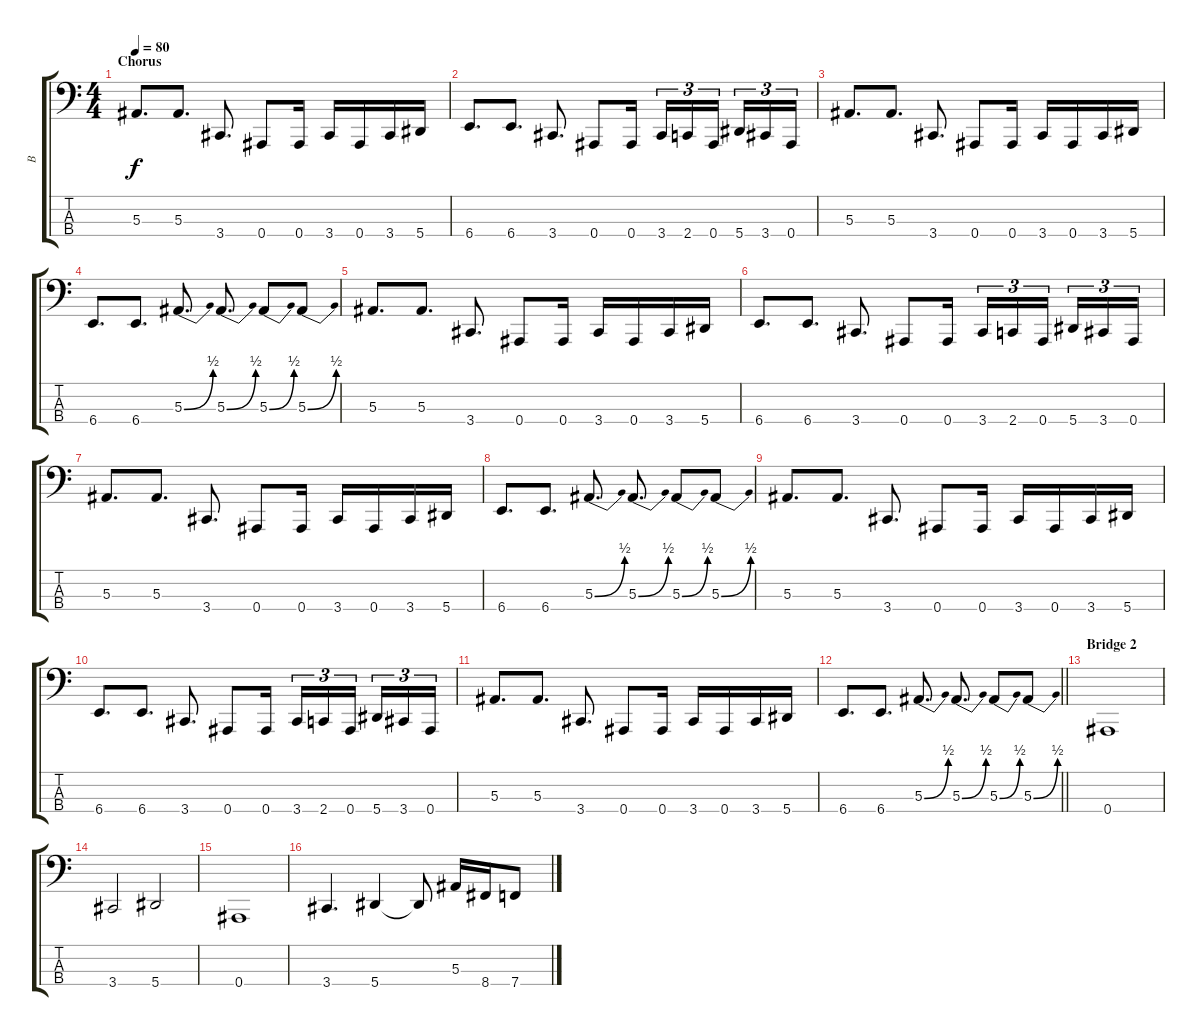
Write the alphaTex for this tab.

\track ("B" "B") {instrument electricbassfinger}
\staff {score tabs}
\tuning (Eb2 Bb1 F1 Bb0) {hide}
\ts (4 4)
\section ("" "Chorus")
\tempo 80
\clef f4
\ks c
5.3.8{d dy f} 5.3.8{d} 3.4.8{d} 0.4.8 0.4.16 3.4.16 0.4.16 3.4.16 5.4.16 |
6.4.8{d} 6.4.8{d} 3.4.8{d} 0.4.8 0.4.16 3.4.16{tu (3 2)} 2.4.16{tu (3 2)} 0.4.16{tu (3 2) beam splitsecondary} 5.4.16{tu (3 2)} 3.4.16{tu (3 2)} 0.4.16{tu (3 2)} |
5.3.8{d} 5.3.8{d} 3.4.8{d} 0.4.8 0.4.16 3.4.16 0.4.16 3.4.16 5.4.16 |
6.4.8{d} 6.4.8{d} 5.3{be (bend 0 0 60 2)}.8{d} 5.3{be (bend 0 0 60 2)}.8{d} 5.3{be (bend 0 0 60 2)}.8 5.3{be (bend 0 0 60 2)}.8 |
5.3.8{d} 5.3.8{d} 3.4.8{d} 0.4.8 0.4.16 3.4.16 0.4.16 3.4.16 5.4.16 |
6.4.8{d} 6.4.8{d} 3.4.8{d} 0.4.8 0.4.16 3.4.16{tu (3 2)} 2.4.16{tu (3 2)} 0.4.16{tu (3 2) beam splitsecondary} 5.4.16{tu (3 2)} 3.4.16{tu (3 2)} 0.4.16{tu (3 2)} |
5.3.8{d} 5.3.8{d} 3.4.8{d} 0.4.8 0.4.16 3.4.16 0.4.16 3.4.16 5.4.16 |
6.4.8{d} 6.4.8{d} 5.3{be (bend 0 0 60 2)}.8{d} 5.3{be (bend 0 0 60 2)}.8{d} 5.3{be (bend 0 0 60 2)}.8 5.3{be (bend 0 0 60 2)}.8 |
5.3.8{d} 5.3.8{d} 3.4.8{d} 0.4.8 0.4.16 3.4.16 0.4.16 3.4.16 5.4.16 |
6.4.8{d} 6.4.8{d} 3.4.8{d} 0.4.8 0.4.16 3.4.16{tu (3 2)} 2.4.16{tu (3 2)} 0.4.16{tu (3 2) beam splitsecondary} 5.4.16{tu (3 2)} 3.4.16{tu (3 2)} 0.4.16{tu (3 2)} |
5.3.8{d} 5.3.8{d} 3.4.8{d} 0.4.8 0.4.16 3.4.16 0.4.16 3.4.16 5.4.16 |
\barLineRight lightlight
6.4.8{d} 6.4.8{d} 5.3{be (bend 0 0 60 2)}.8{d} 5.3{be (bend 0 0 60 2)}.8{d} 5.3{be (bend 0 0 60 2)}.8 5.3{be (bend 0 0 60 2)}.8 |
\section ("" "Bridge 2")
0.4.1 |
3.4.2 5.4.2 |
0.4.1 |
3.4.4{d} 5.4.4 5.4{t}.8 5.3.16 8.4.16 7.4.8
